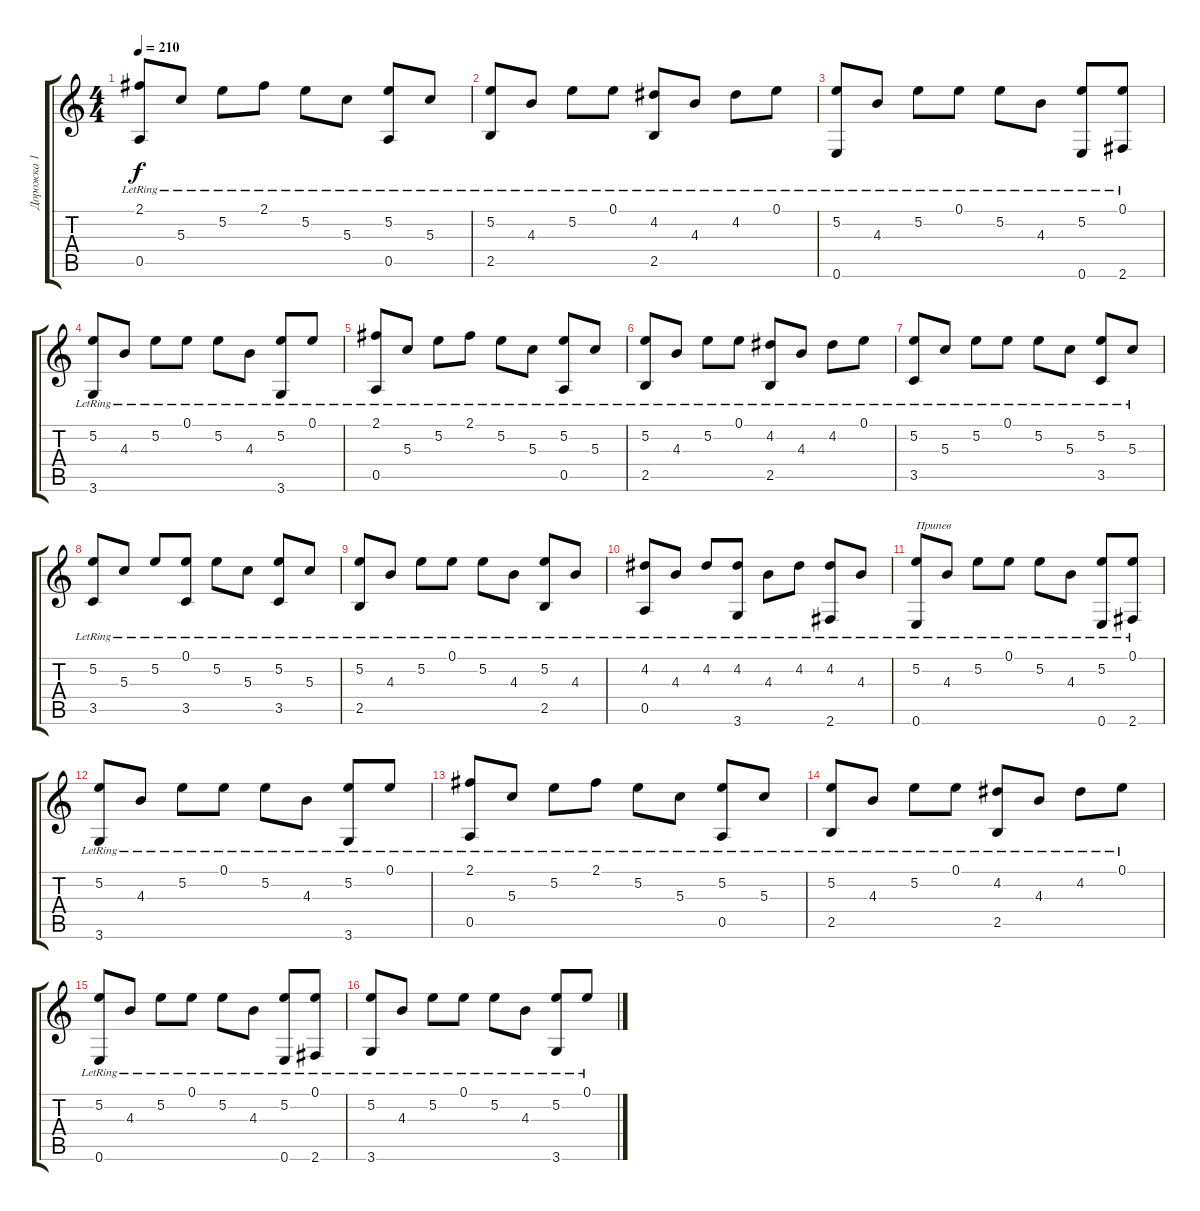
\track ("Дорожка 1" "Дорожка 1") {instrument acousticguitarsteel}
\staff {score tabs}
\tuning (E4 B3 G3 D3 A2 E2) {hide}
\ts (4 4)
\tempo 210
\clef g2
\ks c
(2.1{lr} 0.5{lr}).8{dy f} 5.3{lr}.8 5.2{lr}.8 2.1{lr}.8 5.2{lr}.8 5.3{lr}.8 (5.2{lr} 0.5).8 5.3{lr}.8 |
(5.2 2.5{lr}).8 4.3{lr}.8 5.2{lr}.8 0.1{lr}.8 (4.2 2.5{lr}).8 4.3{lr}.8 4.2{lr}.8 0.1{lr}.8 |
(5.2{lr} 0.6{lr}).8 4.3{lr}.8 5.2{lr}.8 0.1{lr}.8 5.2{lr}.8 4.3{lr}.8 (5.2{lr} 0.6).8 (0.1{lr} 2.6).8 |
(5.2{lr} 3.6{lr}).8 4.3{lr}.8 5.2{lr}.8 0.1{lr}.8 5.2{lr}.8 4.3{lr}.8 (5.2{lr} 3.6).8 0.1{lr}.8 |
(2.1{lr} 0.5{lr}).8 5.3{lr}.8 5.2{lr}.8 2.1{lr}.8 5.2{lr}.8 5.3{lr}.8 (5.2{lr} 0.5).8 5.3{lr}.8 |
(5.2 2.5{lr}).8 4.3{lr}.8 5.2{lr}.8 0.1{lr}.8 (4.2 2.5{lr}).8 4.3{lr}.8 4.2{lr}.8 0.1{lr}.8 |
(5.2 3.5{lr}).8 5.3{lr}.8 5.2{lr}.8 0.1{lr}.8 5.2{lr}.8 5.3{lr}.8 (5.2{lr} 3.5).8 5.3{lr}.8 |
(5.2 3.5{lr}).8 5.3{lr}.8 5.2{lr}.8 (0.1{lr} 3.5{lr}).8 5.2{lr}.8 5.3{lr}.8 (5.2{lr} 3.5).8 5.3{lr}.8 |
(5.2{lr} 2.5{lr}).8 4.3{lr}.8 5.2{lr}.8 0.1{lr}.8 5.2{lr}.8 4.3{lr}.8 (5.2{lr} 2.5{lr}).8 4.3{lr}.8 |
(4.2{lr} 0.5{lr}).8 4.3{lr}.8 4.2{lr}.8 (4.2{lr} 3.6{lr}).8 4.3{lr}.8 4.2{lr}.8 (4.2{lr} 2.6{lr}).8 4.3{lr}.8 |
(5.2{lr} 0.6{lr}).8{txt "Припев"} 4.3{lr}.8 5.2{lr}.8 0.1{lr}.8 5.2{lr}.8 4.3{lr}.8 (5.2{lr} 0.6).8 (0.1{lr} 2.6).8 |
(5.2{lr} 3.6{lr}).8 4.3{lr}.8 5.2{lr}.8 0.1{lr}.8 5.2{lr}.8 4.3{lr}.8 (5.2{lr} 3.6).8 0.1{lr}.8 |
(2.1{lr} 0.5{lr}).8 5.3{lr}.8 5.2{lr}.8 2.1{lr}.8 5.2{lr}.8 5.3{lr}.8 (5.2{lr} 0.5).8 5.3{lr}.8 |
(5.2 2.5{lr}).8 4.3{lr}.8 5.2{lr}.8 0.1{lr}.8 (4.2 2.5{lr}).8 4.3{lr}.8 4.2{lr}.8 0.1{lr}.8 |
(5.2{lr} 0.6{lr}).8 4.3{lr}.8 5.2{lr}.8 0.1{lr}.8 5.2{lr}.8 4.3{lr}.8 (5.2{lr} 0.6).8 (0.1{lr} 2.6).8 |
(5.2{lr} 3.6{lr}).8 4.3{lr}.8 5.2{lr}.8 0.1{lr}.8 5.2{lr}.8 4.3{lr}.8 (5.2{lr} 3.6).8 0.1{lr}.8
